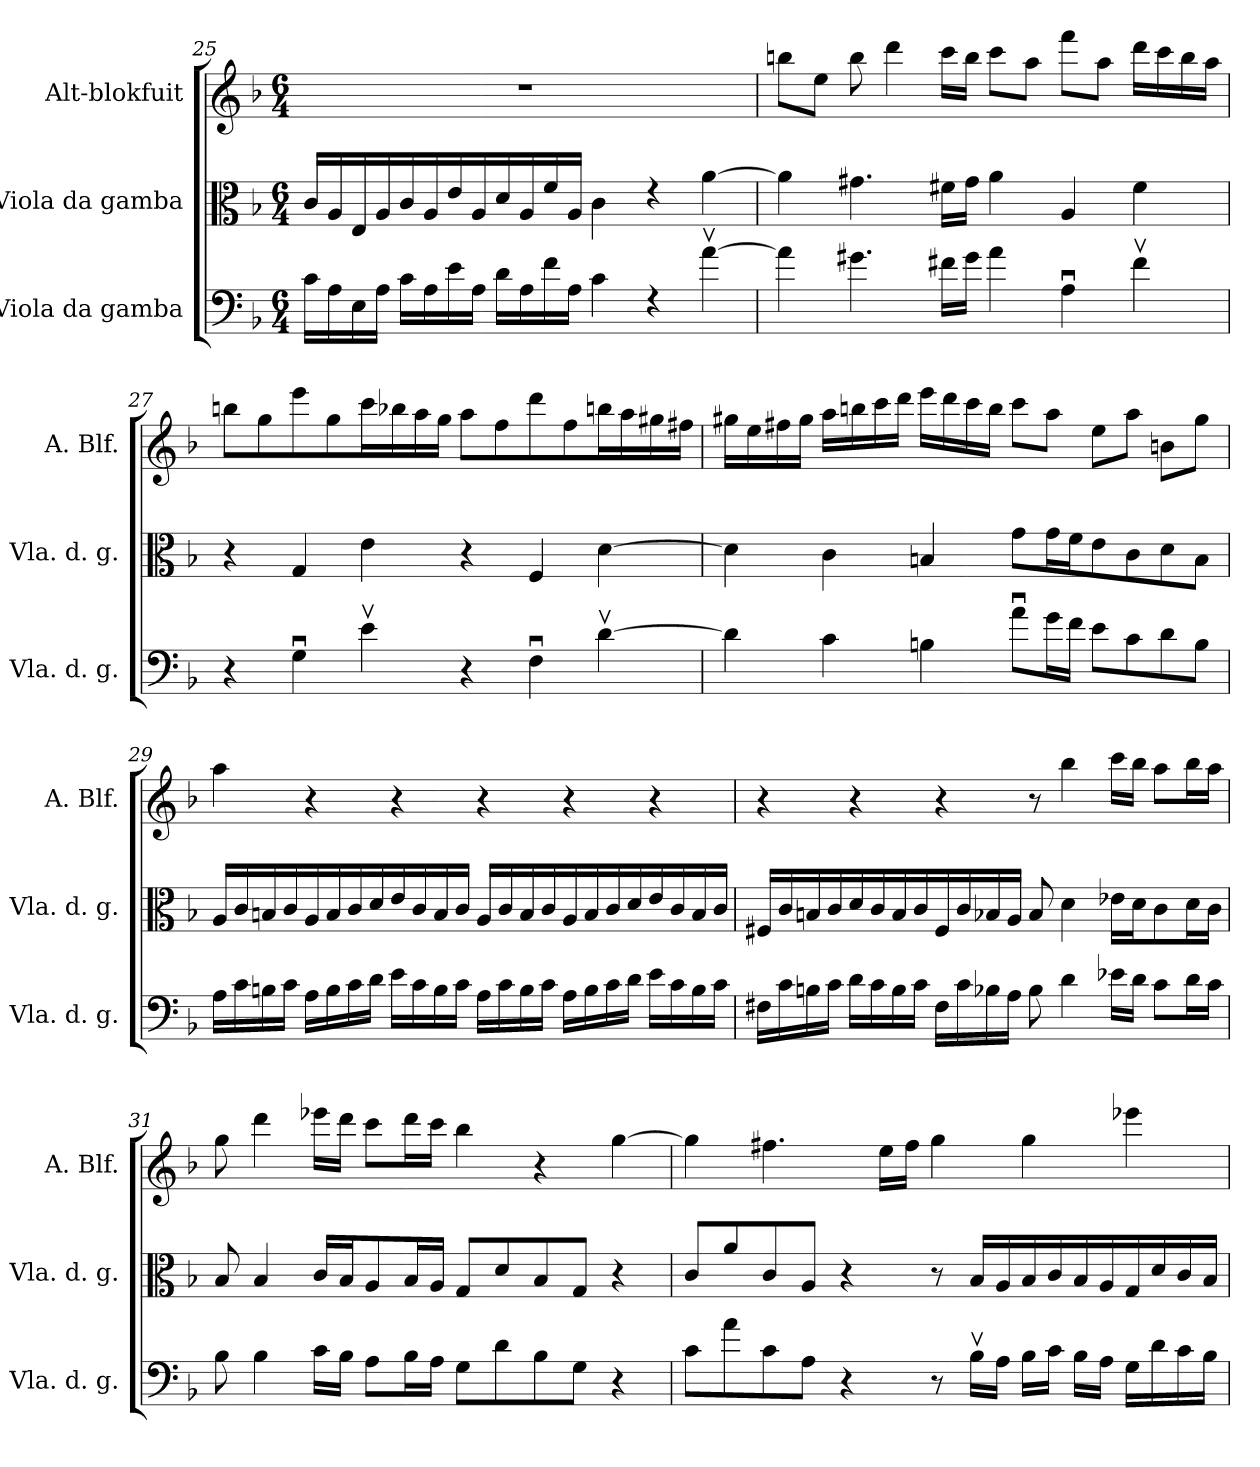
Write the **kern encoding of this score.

**kern	**kern	**kern
*part3	*part2	*part1
*staff3	*staff2	*staff1
*I"Viola da gamba	*I"Viola da gamba	*I"Alt-blokfuit
*I'Vla. d. g.	*I'Vla. d. g.	*I'A. Blf.
!!LO:LB:g=z
*clefF4	*clefC3	*clefG2
*k[b-]	*k[b-]	*k[b-]
*M6/4	*M6/4	*M6/4
=25	=25	=25
16c\LL	16c/LL	1.r
16A\	16A/	.
16E\	16E/	.
16A\JJ	16A/	.
16c\LL	16c/	.
16A\	16A/	.
16e\	16e/	.
16A\JJ	16A/	.
16d\LL	16d/	.
16A\	16A/	.
16f\	16f/	.
16A\JJ	16A/JJ	.
4cZ\	4c\	.
4rF	4re	.
[4avZ\	[4a\	.
=26	=26	=26
4aZ\]	4a\]	8bbn\L
.	.	8ee\J
4.g#X\	4.g#X\	8bb\
.	.	4ddd\
16f#X\LL	16f#X\LL	16ccc\LL
16g#\JJ	16g#\JJ	16bb\JJ
4a\	4a\	8ccc\L
.	.	8aa\J
4Au\	4A/	8fff\L
.	.	8aa\J
4f#v\	4f#\	16ddd\LL
.	.	16ccc\
.	.	16bb\
.	.	16aa\JJ
!!LO:PB:g=z
=27	=27	=27
4r	4r	8bbn\L
.	.	8gg\
4Gu\	4G/	8eee\
.	.	8gg\
4ev\	4e\	16ccc\L
.	.	16bb-X\
.	.	16aa\
.	.	16gg\JJ
4r	4r	8aa\L
.	.	8ff\
4Fu\	4F/	8ddd\
.	.	8ff\
[4dv\	[4d\	16bbn\L
.	.	16aa\
.	.	16gg#X\
.	.	16ff#X\JJ
!!LO:LB:g=z
=28	=28	=28
4d\]	4d\]	16gg#X\LL
.	.	16ee\
.	.	16ff#X\
.	.	16gg#\JJ
4c\	4c\	16aa\LL
.	.	16bbn\
.	.	16ccc\
.	.	16ddd\JJ
4Bn\	4Bn/	16eee\LL
.	.	16ddd\
.	.	16ccc\
.	.	16bb\JJ
8au\L	8g\L	8ccc\L
16g\L	16g\L	8aa\J
16f\JJ	16f\J	.
8e\L	8e\	8ee\L
8c\	8c\	8aa\J
8d\	8d\	8bn\L
8B\J	8B\J	8gg#\J
!!LO:LB:g=z
=29	=29	=29
16A\LL	16A/LL	4aa\
16c\	16c/	.
16Bn\	16Bn/	.
16c\JJ	16c/	.
16A\LL	16A/	4r
16B\	16B/	.
16c\	16c/	.
16d\JJ	16d/	.
16e\LL	16e/	4r
16c\	16c/	.
16B\	16B/	.
16c\JJ	16c/JJ	.
16A\LL	16A/LL	4r
16c\	16c/	.
16B\	16B/	.
16c\JJ	16c/	.
16A\LL	16A/	4r
16B\	16B/	.
16c\	16c/	.
16d\JJ	16d/	.
16e\LL	16e/	4r
16c\	16c/	.
16B\	16B/	.
16c\JJ	16c/JJ	.
!!LO:LB:g=z
=30	=30	=30
16F#X\LL	16F#X/LL	4r
16c\	16c/	.
16Bn\	16Bn/	.
16c\JJ	16c/	.
16d\LL	16d/	4r
16c\	16c/	.
16B\	16B/	.
16c\JJ	16c/	.
16F#\LL	16F#/	4r
16c\	16c/	.
16B-X\	16B-X/	.
16A\JJ	16A/JJ	.
8B-\	8B-/	8r
4d\	4d\	4bb-\
16e-X\LL	16e-X\LL	16ccc\LL
16d\JJ	16d\J	16bb-\JJ
8c\L	8c\	8aa\L
16d\L	16d\L	16bb-\L
16c\JJ	16c\JJ	16aa\JJ
=31	=31	=31
8B-\	8B-/	8gg\
4B-\	4B-/	4ddd\
16c\LL	16c/LL	16eee-X\LL
16B-\JJ	16B-/J	16ddd\JJ
8A\L	8A/	8ccc\L
16B-\L	16B-/L	16ddd\L
16A\JJ	16A/JJ	16ccc\JJ
8G\L	8G/L	4bb-\
8d\	8d/	.
8B-\	8B-/	4r
8G\J	8G/J	.
4r	4r	[4gg\
!!LO:LB:g=z
=32	=32	=32
8c\L	8c/L	4gg\]
8a\	8a/	.
8c\	8c/	4.ff#X\
8A\J	8A/J	.
4r	4r	.
.	.	16ee\LL
.	.	16ff#\JJ
8r	8r	4gg\
16B-v\LL	16B-/LL	.
16A\JJ	16A/	.
16B-\LL	16B-/	4gg\
16c\JJ	16c/	.
16B-\LL	16B-/	.
16A\JJ	16A/	.
16G\LL	16G/	4eee-X\
16d\	16d/	.
16c\	16c/	.
16B-\JJ	16B-/JJ	.
=	=	=
*-	*-	*-
